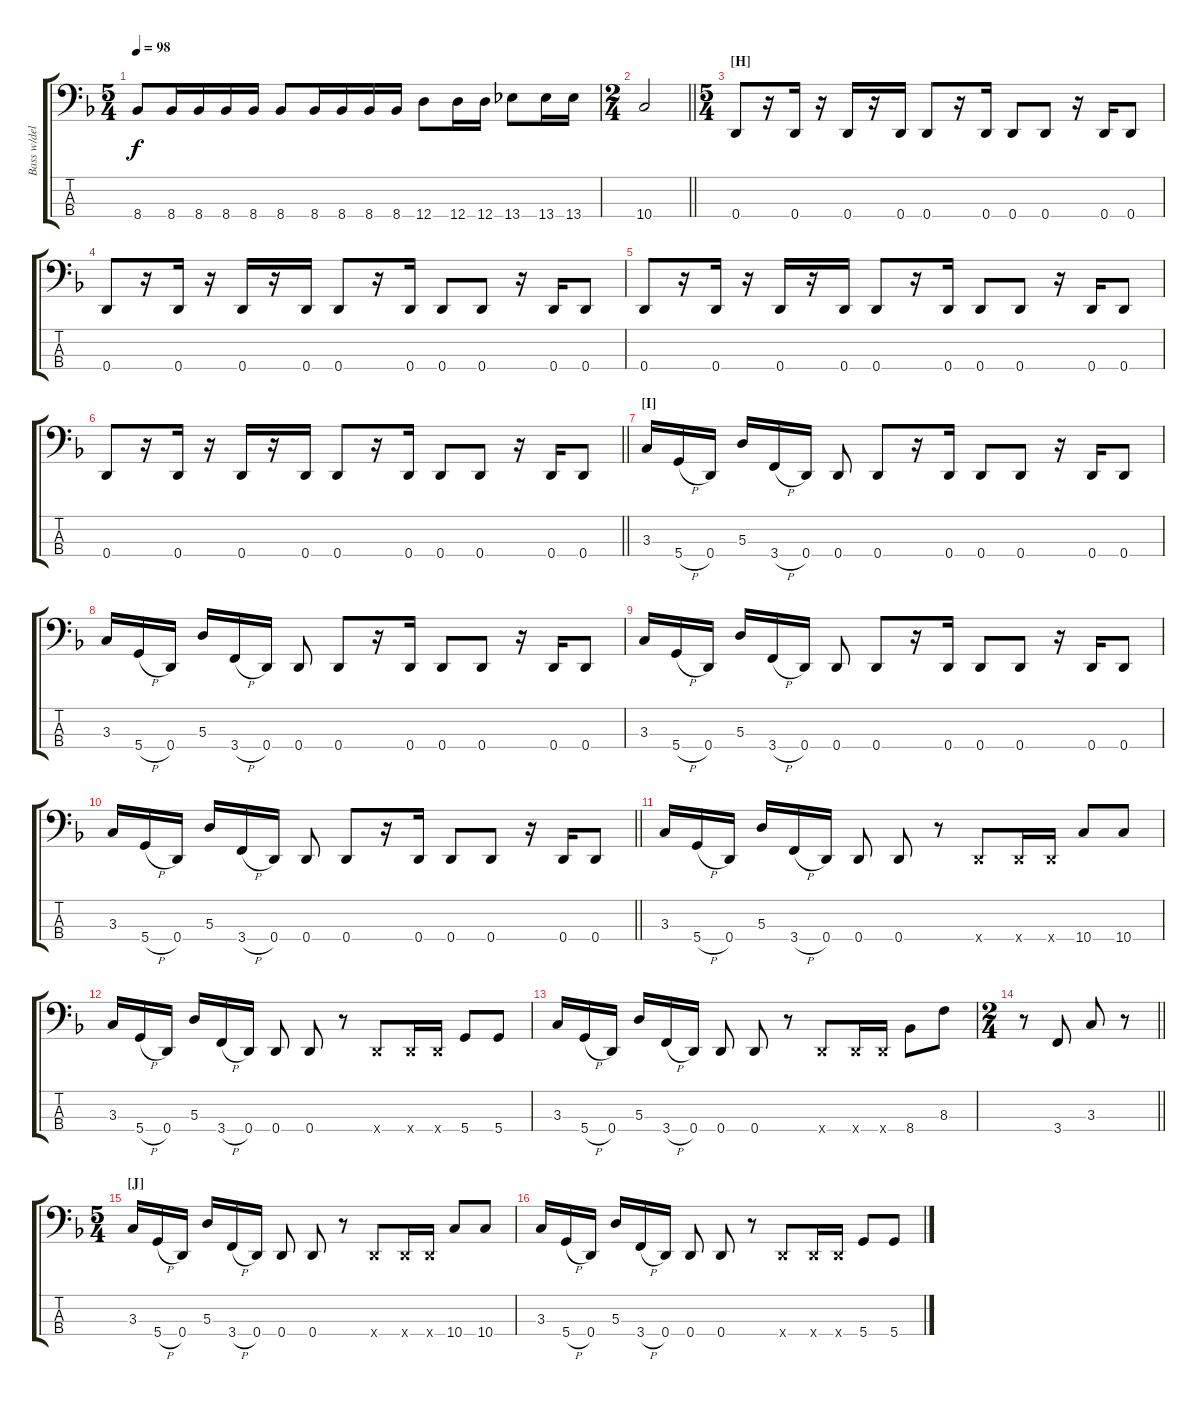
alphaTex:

\track ("Bass w/delay" "Bass w/del") {instrument electricbasspick}
\staff {score tabs}
\tuning (G2 D2 A1 D1) {hide}
\ts (5 4)
\tempo 98
\clef f4
\ks dminor
8.4.8{dy f} 8.4.16 8.4.16{beam merge} 8.4.16 8.4.16{beam split} 8.4.8{beam merge} 8.4.16 8.4.16 8.4.16 8.4.16 12.4.8 12.4.16 12.4.16 13.4.8 13.4.16 13.4.16 |
\ts (2 4)
\barLineRight lightlight
10.4.2 |
\ts (5 4)
\section ("" "[H]")
0.4.8 r.16 0.4.16 r.16 0.4.16 r.16 0.4.16 0.4.8 r.16 0.4.16 0.4.8 0.4.8 r.16 0.4.16 0.4.8 |
0.4.8 r.16 0.4.16 r.16 0.4.16 r.16 0.4.16 0.4.8 r.16 0.4.16 0.4.8 0.4.8 r.16 0.4.16 0.4.8 |
0.4.8 r.16 0.4.16 r.16 0.4.16 r.16 0.4.16 0.4.8 r.16 0.4.16 0.4.8 0.4.8 r.16 0.4.16 0.4.8 |
\barLineRight lightlight
0.4.8 r.16 0.4.16 r.16 0.4.16 r.16 0.4.16 0.4.8 r.16 0.4.16 0.4.8 0.4.8 r.16 0.4.16 0.4.8 |
\section ("" "[I]")
3.3.16 5.4{h}.16 0.4.16{beam split} 5.3.16{beam merge} 3.4{h}.16 0.4.16{beam split} 0.4.8 0.4.8 r.16 0.4.16 0.4.8 0.4.8 r.16 0.4.16 0.4.8 |
3.3.16 5.4{h}.16 0.4.16{beam split} 5.3.16{beam merge} 3.4{h}.16 0.4.16{beam split} 0.4.8 0.4.8 r.16 0.4.16 0.4.8 0.4.8 r.16 0.4.16 0.4.8 |
3.3.16 5.4{h}.16 0.4.16{beam split} 5.3.16{beam merge} 3.4{h}.16 0.4.16{beam split} 0.4.8 0.4.8 r.16 0.4.16 0.4.8 0.4.8 r.16 0.4.16 0.4.8 |
\barLineRight lightlight
3.3.16 5.4{h}.16 0.4.16{beam split} 5.3.16{beam merge} 3.4{h}.16 0.4.16{beam split} 0.4.8 0.4.8 r.16 0.4.16 0.4.8 0.4.8 r.16 0.4.16 0.4.8 |
3.3.16 5.4{h}.16 0.4.16{beam split} 5.3.16{beam merge} 3.4{h}.16 0.4.16{beam split} 0.4.8 0.4.8 r.8 0.4{x}.8 0.4{x}.16 0.4{x}.16 10.4.8 10.4.8 |
3.3.16 5.4{h}.16 0.4.16{beam split} 5.3.16{beam merge} 3.4{h}.16 0.4.16{beam split} 0.4.8 0.4.8 r.8 0.4{x}.8 0.4{x}.16 0.4{x}.16 5.4.8 5.4.8 |
3.3.16 5.4{h}.16 0.4.16{beam split} 5.3.16{beam merge} 3.4{h}.16 0.4.16{beam split} 0.4.8 0.4.8 r.8 0.4{x}.8 0.4{x}.16 0.4{x}.16 8.4.8 8.3.8 |
\ts (2 4)
\barLineRight lightlight
r.8 3.4.8 3.3.8 r.8 |
\ts (5 4)
\section ("" "[J]")
3.3.16 5.4{h}.16 0.4.16{beam split} 5.3.16{beam merge} 3.4{h}.16 0.4.16{beam split} 0.4.8 0.4.8 r.8 0.4{x}.8 0.4{x}.16 0.4{x}.16 10.4.8 10.4.8 |
3.3.16 5.4{h}.16 0.4.16{beam split} 5.3.16{beam merge} 3.4{h}.16 0.4.16{beam split} 0.4.8 0.4.8 r.8 0.4{x}.8 0.4{x}.16 0.4{x}.16 5.4.8 5.4.8
